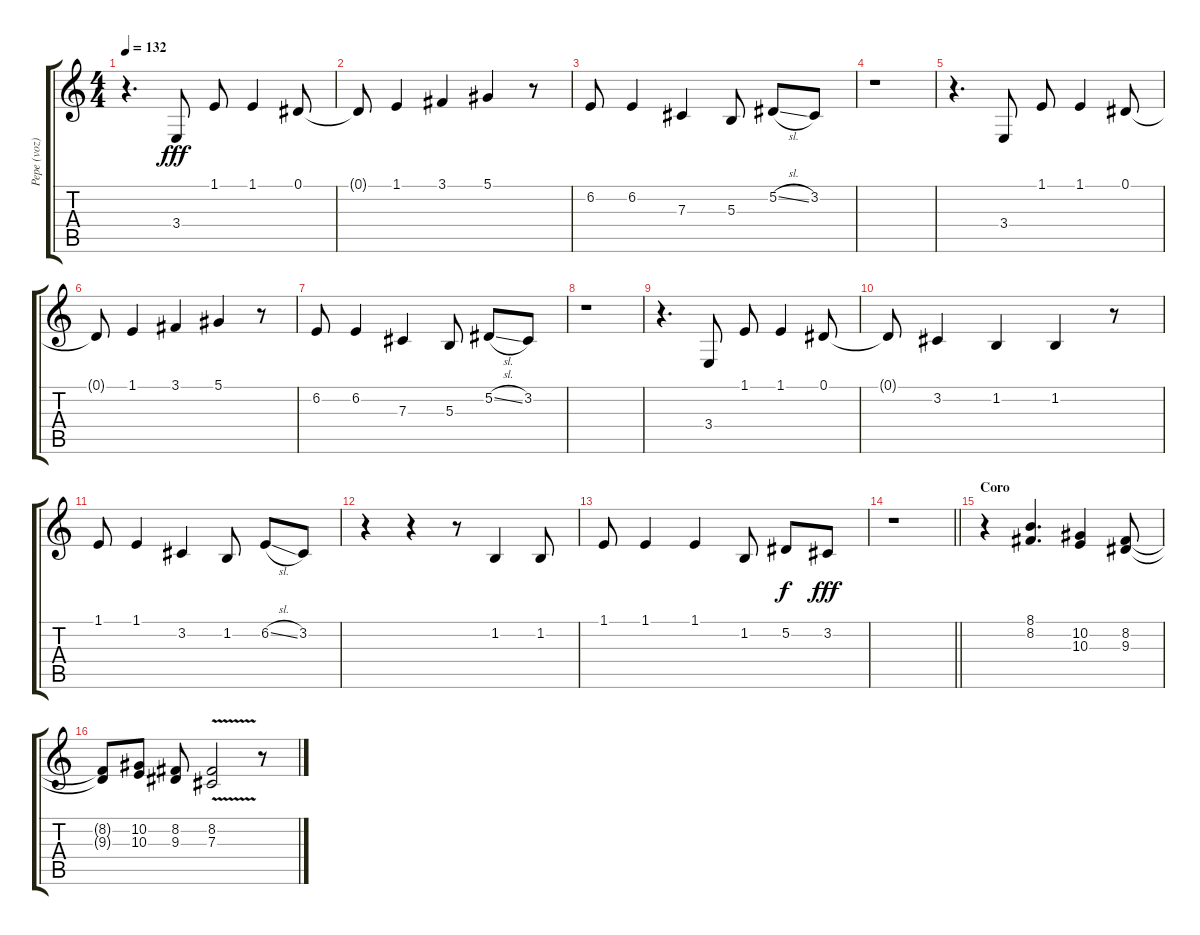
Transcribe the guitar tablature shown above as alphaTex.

\track ("Pepe (voz)" "Pepe (voz)") {instrument tenorsax}
\staff {score tabs}
\tuning (Eb4 Bb3 Gb3 Db3 Ab2 Eb2) {hide}
\ts (4 4)
\tempo 132
\clef g2
\ks c
r.4{d dy fff} 3.4.8 1.1.8 1.1.4 0.1.8 |
0.1{t}.8 1.1.4 3.1.4 5.1.4 r.8 |
6.2.8 6.2.4 7.3.4 5.3.8 5.2{sl}.8 3.2.8 |
r.1 |
r.4{d} 3.4.8 1.1.8 1.1.4 0.1.8 |
0.1{t}.8 1.1.4 3.1.4 5.1.4 r.8 |
6.2.8 6.2.4 7.3.4 5.3.8 5.2{sl}.8 3.2.8 |
r.1 |
r.4{d} 3.4.8 1.1.8 1.1.4 0.1.8 |
0.1{t}.8 3.2.4 1.2.4 1.2.4 r.8 |
1.1.8 1.1.4 3.2.4 1.2.8 6.2{sl}.8 3.2.8 |
r.4 r.4 r.8 1.2.4 1.2.8 |
1.1.8 1.1.4 1.1.4 1.2.8 5.2.8{dy f} 3.2.8{dy fff} |
\barLineRight lightlight
r.1 |
\section ("" "Coro")
r.4 (8.1 8.2).4{d} (10.2 10.3).4 (8.2 9.3).8 |
(8.2{t} 9.3{t}).8 (10.2 10.3).8 (8.2 9.3).8 (8.2 7.3{v}).2 r.8
